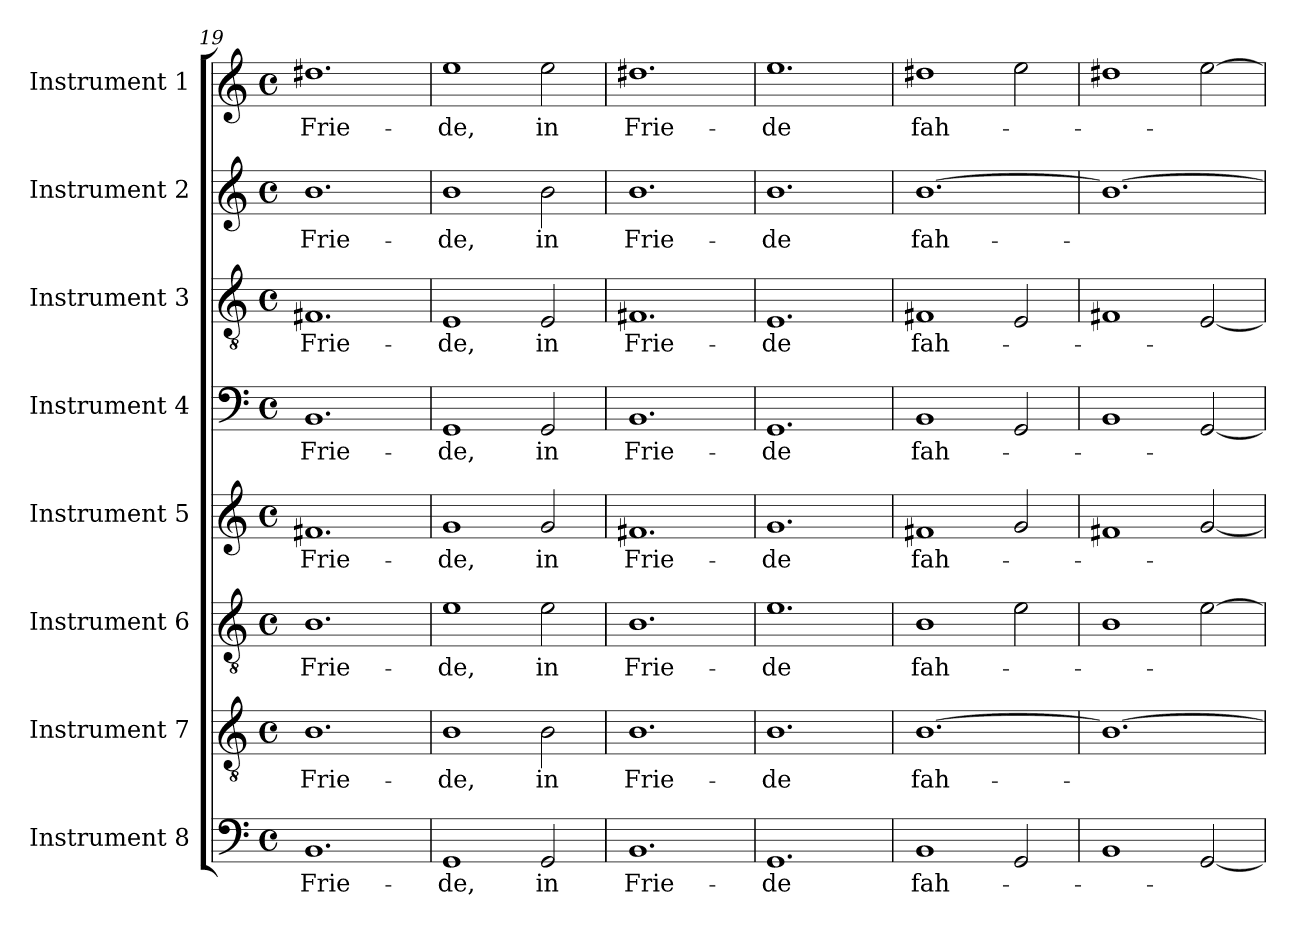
**kern	**text	**kern	**text	**kern	**text	**kern	**text	**kern	**text	**kern	**text	**kern	**text	**kern	**text
*part8	*part8	*part7	*part7	*part6	*part6	*part5	*part5	*part4	*part4	*part3	*part3	*part2	*part2	*part1	*part1
*staff8	*staff8	*staff7	*staff7	*staff6	*staff6	*staff5	*staff5	*staff4	*staff4	*staff3	*staff3	*staff2	*staff2	*staff1	*staff1
*I"Instrument 8	*	*I"Instrument 7	*	*I"Instrument 6	*	*I"Instrument 5	*	*I"Instrument 4	*	*I"Instrument 3	*	*I"Instrument 2	*	*I"Instrument 1	*
*clefF4	*	*clefGv2	*	*clefGv2	*	*clefG2	*	*clefF4	*	*clefGv2	*	*clefG2	*	*clefG2	*
*M4/4	*	*M4/4	*	*M4/4	*	*M4/4	*	*M4/4	*	*M4/4	*	*M4/4	*	*M4/4	*
*met(c)	*	*met(c)	*	*met(c)	*	*met(c)	*	*met(c)	*	*met(c)	*	*met(c)	*	*met(c)	*
=19	=19	=19	=19	=19	=19	=19	=19	=19	=19	=19	=19	=19	=19	=19	=19
!	!LO:LY:b:cj	!	!LO:LY:b:cj	!	!LO:LY:b:cj	!	!LO:LY:b:cj	!	!LO:LY:b:cj	!	!LO:LY:b:cj	!	!LO:LY:b:cj	!	!LO:LY:b:cj
1.BB	Frie-	1.B	Frie-	1.B	Frie-	1.f#X	Frie-	1.BB	Frie-	1.F#X	Frie-	1.b	Frie-	1.dd#X	Frie-
=20	=20	=20	=20	=20	=20	=20	=20	=20	=20	=20	=20	=20	=20	=20	=20
!	!LO:LY:b:cj	!	!LO:LY:b:cj	!	!LO:LY:b:cj	!	!LO:LY:b:cj	!	!LO:LY:b:cj	!	!LO:LY:b:cj	!	!LO:LY:b:cj	!	!LO:LY:b:cj
1GG	-de,	1B	-de,	1e	-de,	1g	-de,	1GG	-de,	1E	-de,	1b	-de,	1ee	-de,
!	!LO:LY:b:cj	!	!LO:LY:b:cj	!	!LO:LY:b:cj	!	!LO:LY:b:cj	!	!LO:LY:b:cj	!	!LO:LY:b:cj	!	!LO:LY:b:cj	!	!LO:LY:b:cj
2GG/	in	2B\	in	2e\	in	2g/	in	2GG/	in	2E/	in	2b\	in	2ee\	in
=21	=21	=21	=21	=21	=21	=21	=21	=21	=21	=21	=21	=21	=21	=21	=21
!	!LO:LY:b:cj	!	!LO:LY:b:cj	!	!LO:LY:b:cj	!	!LO:LY:b:cj	!	!LO:LY:b:cj	!	!LO:LY:b:cj	!	!LO:LY:b:cj	!	!LO:LY:b:cj
1.BB	Frie-	1.B	Frie-	1.B	Frie-	1.f#X	Frie-	1.BB	Frie-	1.F#X	Frie-	1.b	Frie-	1.dd#X	Frie-
!!LO:PB:g=z
=22	=22	=22	=22	=22	=22	=22	=22	=22	=22	=22	=22	=22	=22	=22	=22
!	!LO:LY:b:cj	!	!LO:LY:b:cj	!	!LO:LY:b:cj	!	!LO:LY:b:cj	!	!LO:LY:b:cj	!	!LO:LY:b:cj	!	!LO:LY:b:cj	!	!LO:LY:b:cj
1.GG	-de	1.B	-de	1.e	-de	1.g	-de	1.GG	-de	1.E	-de	1.b	-de	1.ee	-de
=23	=23	=23	=23	=23	=23	=23	=23	=23	=23	=23	=23	=23	=23	=23	=23
!	!LO:LY:b:cj	!	!LO:LY:b:cj	!	!LO:LY:b:cj	!	!LO:LY:b:cj	!	!LO:LY:b:cj	!	!LO:LY:b:cj	!	!LO:LY:b:cj	!	!LO:LY:b:cj
1BB	fah-	[>1.B	fah-	1B	fah-	1f#X	fah-	1BB	fah-	1F#X	fah-	[>1.b	fah-	1dd#X	fah-
2GG/	.	.	.	2e\	.	2g/	.	2GG/	.	2E/	.	.	.	2ee\	.
=24	=24	=24	=24	=24	=24	=24	=24	=24	=24	=24	=24	=24	=24	=24	=24
1BB	.	1.B_>	.	1B	.	1f#X	.	1BB	.	1F#X	.	1.b_>	.	1dd#X	.
[<2GG/	.	.	.	[>2e\	.	[<2g/	.	[<2GG/	.	[<2E/	.	.	.	[>2ee\	.
=	=	=	=	=	=	=	=	=	=	=	=	=	=	=	=
*-	*-	*-	*-	*-	*-	*-	*-	*-	*-	*-	*-	*-	*-	*-	*-
